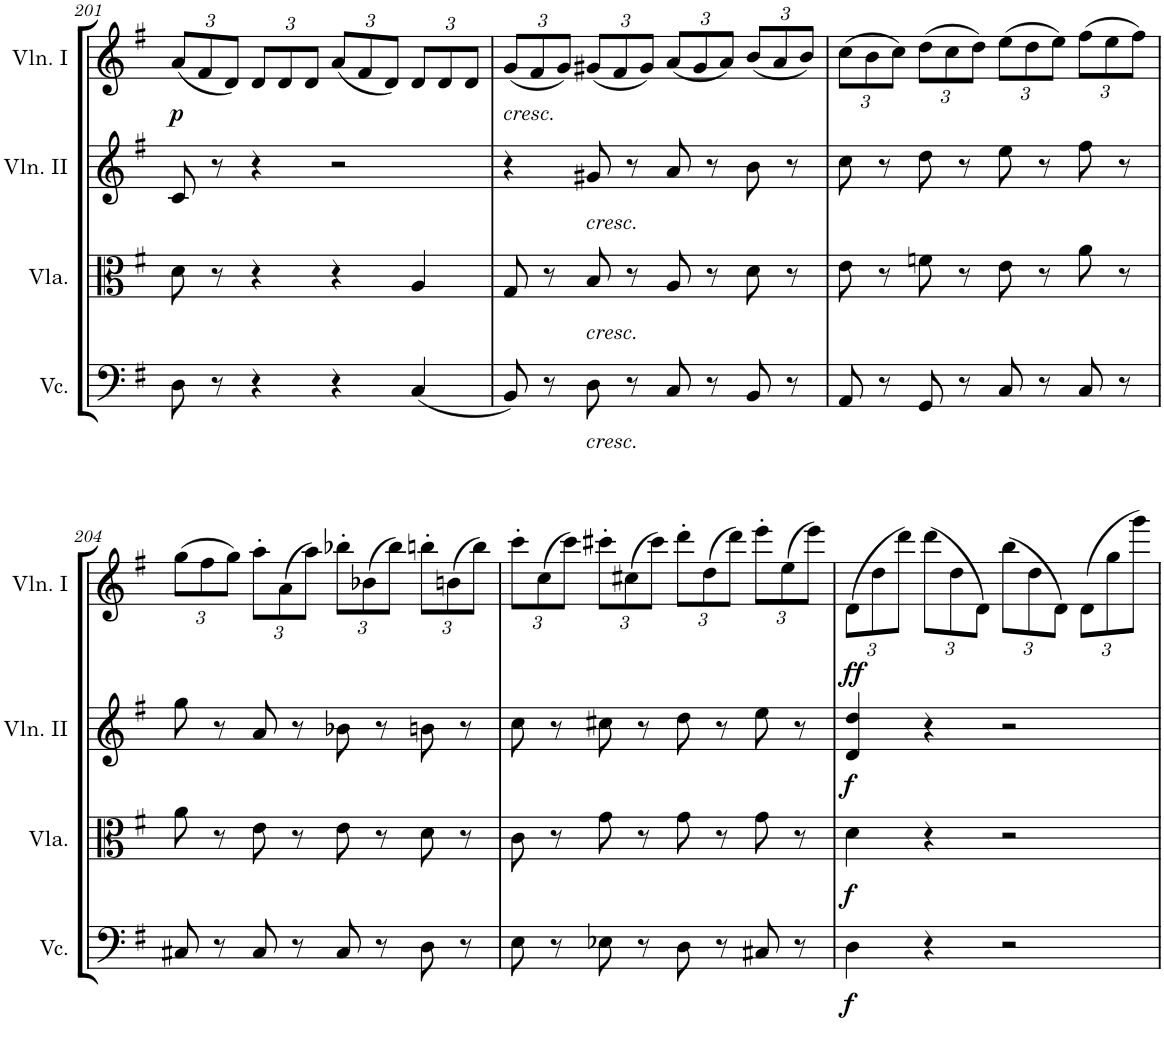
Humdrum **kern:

**kern	**dynam	**kern	**dynam	**kern	**dynam	**kern	**dynam
*part4	*part4	*part3	*part3	*part2	*part2	*part1	*part1
*staff4	*staff4	*staff3	*staff3	*staff2	*staff2	*staff1	*staff1
*I"Violoncellos	*	*I"Violas	*	*I"Violins II	*	*I"Violins I	*
*I'Vc.	*	*I'Vla.	*	*I'Vln. II	*	*I'Vln. I	*
!!LO:PB:g=z
*clefF4	*	*clefC3	*	*clefG2	*	*clefG2	*
*k[f#]	*	*k[f#]	*	*k[f#]	*	*k[f#]	*
*M4/4	*	*M4/4	*	*M4/4	*	*M4/4	*
*	*	*	*	*	*	*Xbrackettup	*
=201	=201	=201	=201	=201	=201	=201	=201
!	!	!	!	!	!	!	!LO:DY:b
8D\	.	8d\	.	8c/	.	(12a/L	p
.	.	.	.	.	.	12f#/	.
8r	.	8r	.	8r	.	.	.
.	.	.	.	.	.	12d/J)	.
4r	.	4r	.	4r	.	12d/L	.
.	.	.	.	.	.	12d/	.
.	.	.	.	.	.	12d/J	.
4r	.	4r	.	2r	.	(12a/L	.
.	.	.	.	.	.	12f#/	.
.	.	.	.	.	.	12d/J)	.
(4C/	.	4A/	.	.	.	12d/L	.
.	.	.	.	.	.	12d/	.
.	.	.	.	.	.	12d/J	.
=202	=202	=202	=202	=202	=202	=202	=202
!	!	!	!	!	!	!LO:TX:b:i:t=cresc.	!
8BB/)	.	8G/	.	4r	.	(12g/L	.
.	.	.	.	.	.	12f#/	.
8r	.	8r	.	.	.	.	.
.	.	.	.	.	.	12g/J)	.
!	!	!	!	!LO:TX:b:i:t=cresc.	!	!	!
!	!	!LO:TX:b:i:t=cresc.	!	!	!	!	!
!LO:TX:b:i:t=cresc.	!	!	!	!	!	!	!
8D\	.	8B/	.	8g#X/	.	(12g#X/L	.
.	.	.	.	.	.	12f#/	.
8r	.	8r	.	8r	.	.	.
.	.	.	.	.	.	12g#/J)	.
8C/	.	8A/	.	8a/	.	(12a/L	.
.	.	.	.	.	.	12g#/	.
8r	.	8r	.	8r	.	.	.
.	.	.	.	.	.	12a/J)	.
8BB/	.	8d\	.	8b\	.	(12b/L	.
.	.	.	.	.	.	12a/	.
8r	.	8r	.	8r	.	.	.
.	.	.	.	.	.	12b/J)	.
=203	=203	=203	=203	=203	=203	=203	=203
8AA/	.	8e\	.	8cc\	.	(12cc\L	.
.	.	.	.	.	.	12b\	.
8r	.	8r	.	8r	.	.	.
.	.	.	.	.	.	12cc\J)	.
8GG/	.	8fn\	.	8dd\	.	(12dd\L	.
.	.	.	.	.	.	12cc\	.
8r	.	8r	.	8r	.	.	.
.	.	.	.	.	.	12dd\J)	.
8C/	.	8e\	.	8ee\	.	(12ee\L	.
.	.	.	.	.	.	12dd\	.
8r	.	8r	.	8r	.	.	.
.	.	.	.	.	.	12ee\J)	.
8C/	.	8a\	.	8ff#\	.	(12ff#\L	.
.	.	.	.	.	.	12ee\	.
8r	.	8r	.	8r	.	.	.
.	.	.	.	.	.	12ff#\J)	.
!!LO:LB:g=z
=204	=204	=204	=204	=204	=204	=204	=204
8C#X/	.	8a\	.	8gg\	.	(12gg\L	.
.	.	.	.	.	.	12ff#\	.
8r	.	8r	.	8r	.	.	.
.	.	.	.	.	.	12gg\J)	.
8C#/	.	8e\	.	8a/	.	12aa'\L	.
.	.	.	.	.	.	(12a\	.
8r	.	8r	.	8r	.	.	.
.	.	.	.	.	.	12aa\J)	.
8C#/	.	8e\	.	8b-X\	.	12bb-X'\L	.
.	.	.	.	.	.	(12b-X\	.
8r	.	8r	.	8r	.	.	.
.	.	.	.	.	.	12bb-\J)	.
8D\	.	8d\	.	8bn\	.	12bbn'\L	.
.	.	.	.	.	.	(12bn\	.
8r	.	8r	.	8r	.	.	.
.	.	.	.	.	.	12bb\J)	.
=205	=205	=205	=205	=205	=205	=205	=205
8E\	.	8c\	.	8cc\	.	12ccc'\L	.
.	.	.	.	.	.	(12cc\	.
8r	.	8r	.	8r	.	.	.
.	.	.	.	.	.	12ccc\J)	.
8E-X\	.	8g\	.	8cc#X\	.	12ccc#X'\L	.
.	.	.	.	.	.	(12cc#X\	.
8r	.	8r	.	8r	.	.	.
.	.	.	.	.	.	12ccc#\J)	.
8D\	.	8g\	.	8dd\	.	12ddd'\L	.
.	.	.	.	.	.	(12dd\	.
8r	.	8r	.	8r	.	.	.
.	.	.	.	.	.	12ddd\J)	.
8C#X/	.	8g\	.	8ee\	.	12eee'\L	.
.	.	.	.	.	.	(12ee\	.
8r	.	8r	.	8r	.	.	.
.	.	.	.	.	.	12eee\J)	.
=206	=206	=206	=206	=206	=206	=206	=206
!	!LO:DY:b	!	!LO:DY:b	!	!LO:DY:b	!	!LO:DY:b
4D\	f	4d\	f	4d/ 4dd/	f	(12d\L	ff
.	.	.	.	.	.	12dd\	.
.	.	.	.	.	.	12ddd\J)	.
4r	.	4r	.	4r	.	(12ddd\L	.
.	.	.	.	.	.	12dd\	.
.	.	.	.	.	.	12d\J)	.
2r	.	2r	.	2r	.	(12bb\L	.
.	.	.	.	.	.	12dd\	.
.	.	.	.	.	.	12d\J)	.
.	.	.	.	.	.	(12d\L	.
.	.	.	.	.	.	12gg\	.
.	.	.	.	.	.	12ggg\J)	.
=	=	=	=	=	=	=	=
*-	*-	*-	*-	*-	*-	*-	*-
